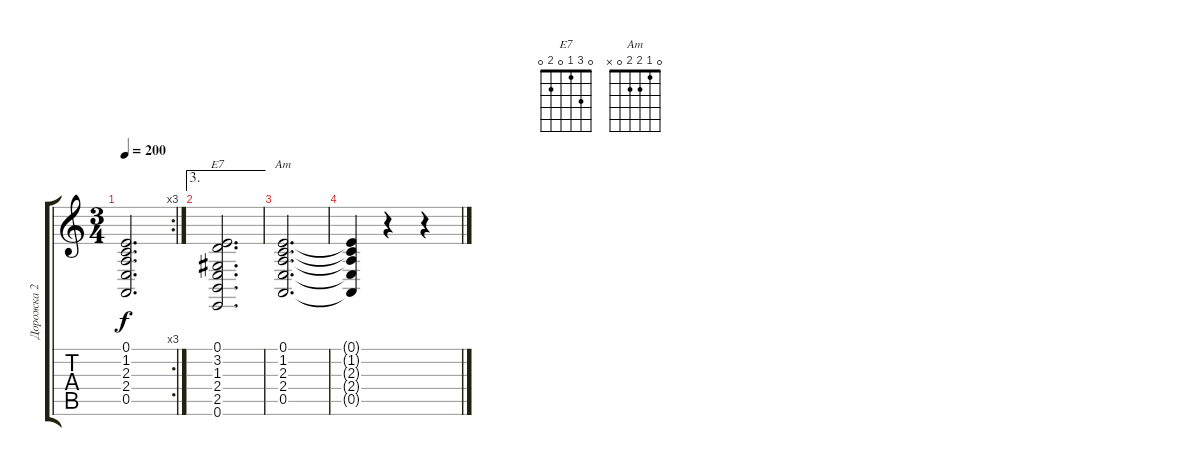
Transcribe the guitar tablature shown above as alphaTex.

\track ("Дорожка 2" "Дорожка 2") {instrument stringensemble1}
\staff {score tabs}
\tuning (E4 B3 G3 D3 A2 E2) {hide}
\chord ("E7" 0 3 1 0 2 0)
\chord ("Am" 0 1 2 2 0 x)
\rc 3
\ts (3 4)
\tempo 200
\clef g2
\ks c
(0.1{t} 1.2{t} 2.3{t} 2.4{t} 0.5{t}).2{d dy f} |
\ae 3
(0.1 3.2 1.3 2.4 2.5 0.6).2{d ch "E7"} |
(0.1 1.2 2.3 2.4 0.5).2{d ch "Am"} |
(0.1{t} 1.2{t} 2.3{t} 2.4{t} 0.5{t}).4 r.4 r.4
